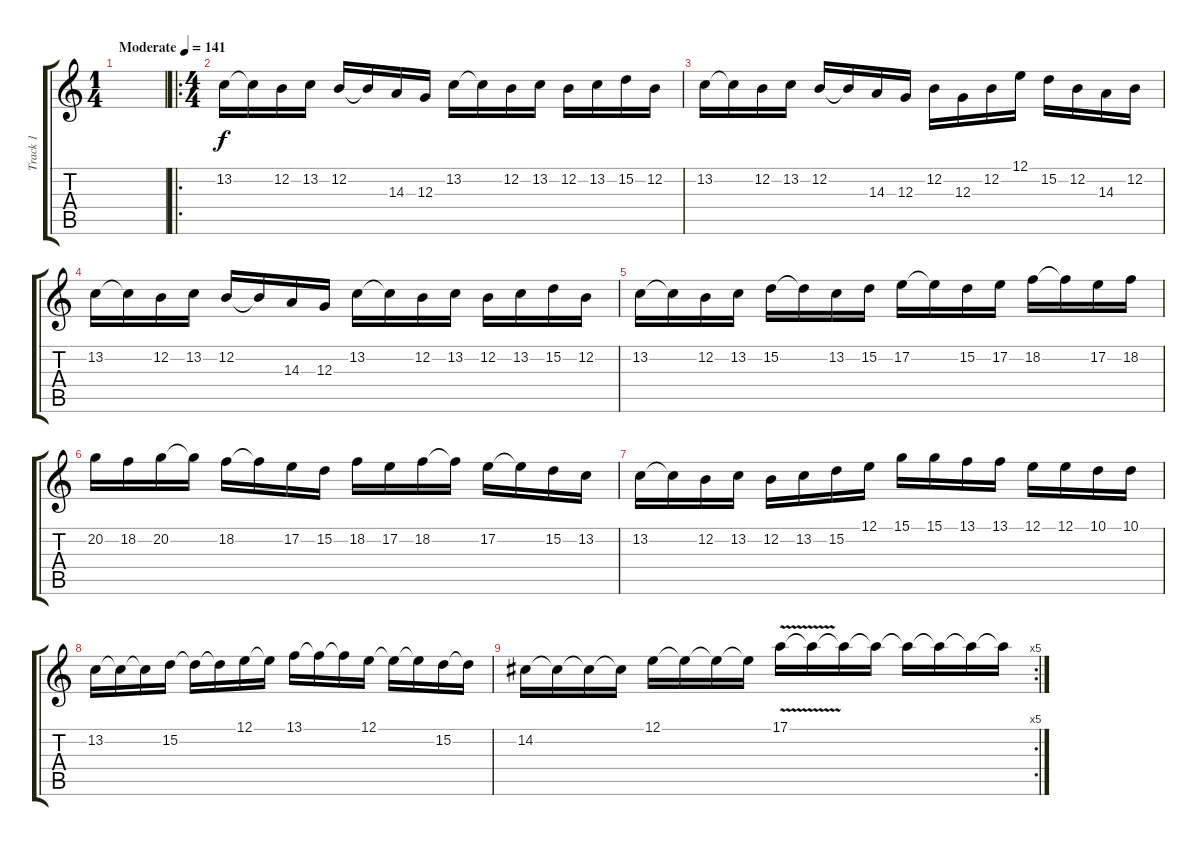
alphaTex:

\track ("Track 1" "Track 1") {instrument lead5charang}
\staff {score tabs}
\tuning (E4 B3 G3 D3 A2 E2) {hide}
\ts (1 4)
\tempo (141 "Moderate")
\clef g2
\ks c
|
\ro
\ts (4 4)
13.2.16 13.2{t}.16 12.2.16 13.2.16 12.2.16 12.2{t}.16 14.3.16 12.3.16 13.2.16 13.2{t}.16 12.2.16 13.2.16 12.2.16 13.2.16 15.2.16 12.2.16 |
13.2.16 13.2{t}.16 12.2.16 13.2.16 12.2.16 12.2{t}.16 14.3.16 12.3.16 12.2.16 12.3.16 12.2.16 12.1.16 15.2.16 12.2.16 14.3.16 12.2.16 |
13.2.16 13.2{t}.16 12.2.16 13.2.16 12.2.16 12.2{t}.16 14.3.16 12.3.16 13.2.16 13.2{t}.16 12.2.16 13.2.16 12.2.16 13.2.16 15.2.16 12.2.16 |
13.2.16 13.2{t}.16 12.2.16 13.2.16 15.2.16 15.2{t}.16 13.2.16 15.2.16 17.2.16 17.2{t}.16 15.2.16 17.2.16 18.2.16 18.2{t}.16 17.2.16 18.2.16 |
20.2.16 18.2.16 20.2.16 20.2{t}.16 18.2.16 18.2{t}.16 17.2.16 15.2.16 18.2.16 17.2.16 18.2.16 18.2{t}.16 17.2.16 17.2{t}.16 15.2.16 13.2.16 |
13.2.16 13.2{t}.16 12.2.16 13.2.16 12.2.16 13.2.16 15.2.16 12.1.16 15.1.16 15.1.16 13.1.16 13.1.16 12.1.16 12.1.16 10.1.16 10.1.16 |
13.2.16 13.2{t}.16 13.2{t}.16 15.2.16 15.2{t}.16 15.2{t}.16 12.1.16 12.1{t}.16 13.1.16 13.1{t}.16 13.1{t}.16 12.1.16 12.1{t}.16 12.1{t}.16 15.2.16 15.2{t}.16 |
\rc 5
14.2.16 14.2{t}.16 14.2{t}.16 14.2{t}.16 12.1.16 12.1{t}.16 12.1{t}.16 12.1{t}.16 17.1{v}.16 17.1{t}.16 17.1{t}.16 17.1{t}.16 17.1{t}.16 17.1{t}.16 17.1{t}.16 17.1{t}.16
